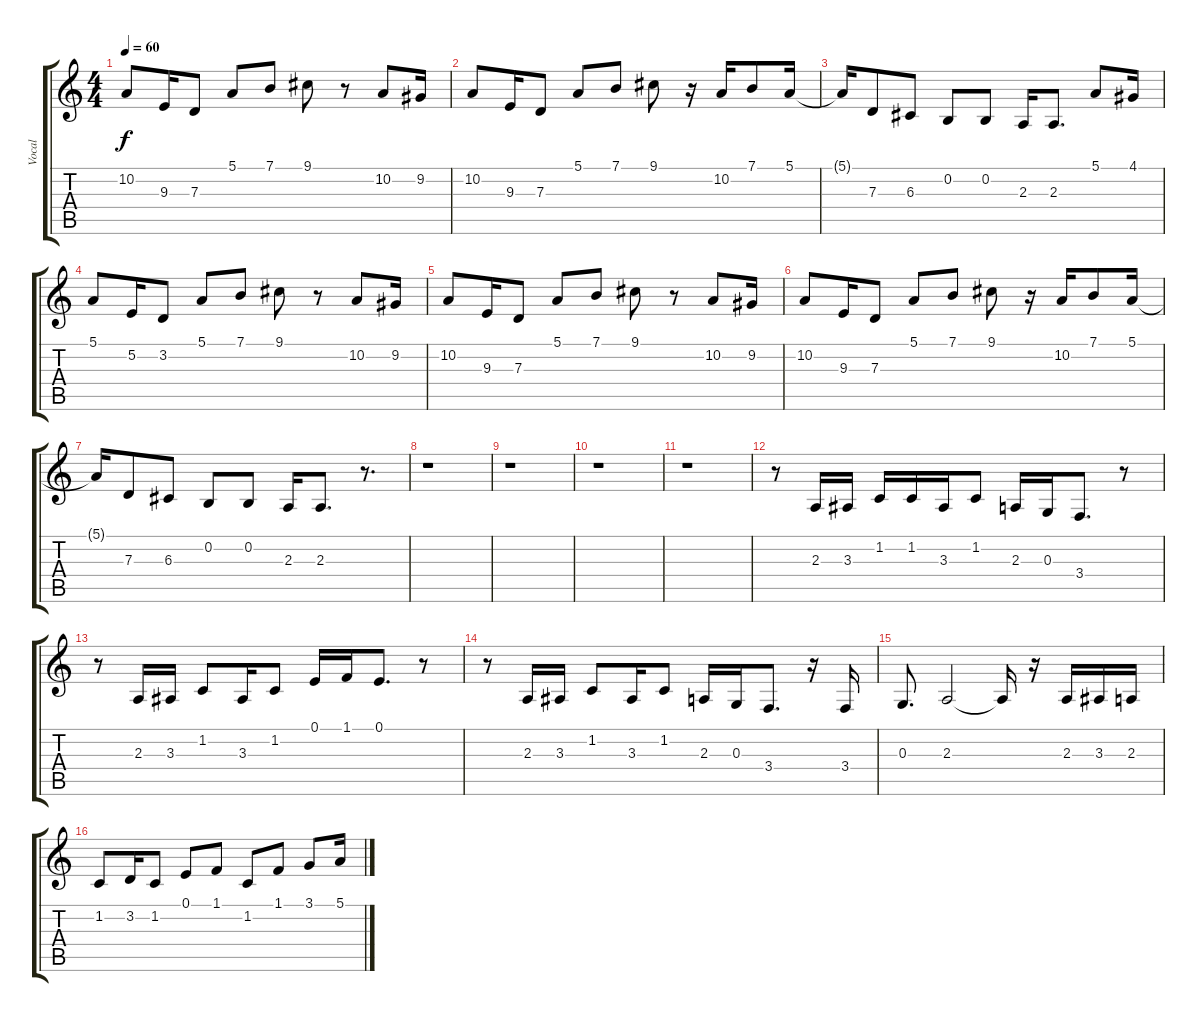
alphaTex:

\track ("Vocal" "Vocal") {instrument vibraphone}
\staff {score tabs}
\tuning (E4 B3 G3 D3 A2 E2) {hide}
\ts (4 4)
\tempo 60
\clef g2
\ks c
10.2.8{dy f} 9.3.16 7.3.8 5.1.8 7.1.8 9.1.8 r.8 10.2.8 9.2.16 |
10.2.8 9.3.16 7.3.8 5.1.8 7.1.8 9.1.8 r.16 10.2.16 7.1.8 5.1.16 |
5.1{t}.16 7.3.8 6.3.8 0.2.8 0.2.8 2.3.16 2.3.8{d} 5.1.8 4.1.16 |
5.1.8 5.2.16 3.2.8 5.1.8 7.1.8 9.1.8 r.8 10.2.8 9.2.16 |
10.2.8 9.3.16 7.3.8 5.1.8 7.1.8 9.1.8 r.8 10.2.8 9.2.16 |
10.2.8 9.3.16 7.3.8 5.1.8 7.1.8 9.1.8 r.16 10.2.16 7.1.8 5.1.16 |
5.1{t}.16 7.3.8 6.3.8 0.2.8 0.2.8 2.3.16 2.3.8{d} r.8{d} |
r.1 |
r.1 |
r.1 |
r.1 |
r.8 2.3.16 3.3.16 1.2.16 1.2.16 3.3.16 1.2.8 2.3.16 0.3.16 3.4.8{d} r.8 |
r.8 2.3.16 3.3.16 1.2.8 3.3.16 1.2.8 0.1.16 1.1.16 0.1.8{d} r.8 |
r.8 2.3.16 3.3.16 1.2.8 3.3.16 1.2.8 2.3.16 0.3.16 3.4.8{d} r.16 3.4.16 |
0.3.8{d} 2.3.2 2.3{t}.16 r.16 2.3.16 3.3.16 2.3.16 |
1.2.8 3.2.16 1.2.8 0.1.8 1.1.8 1.2.8 1.1.8 3.1.8 5.1.16
